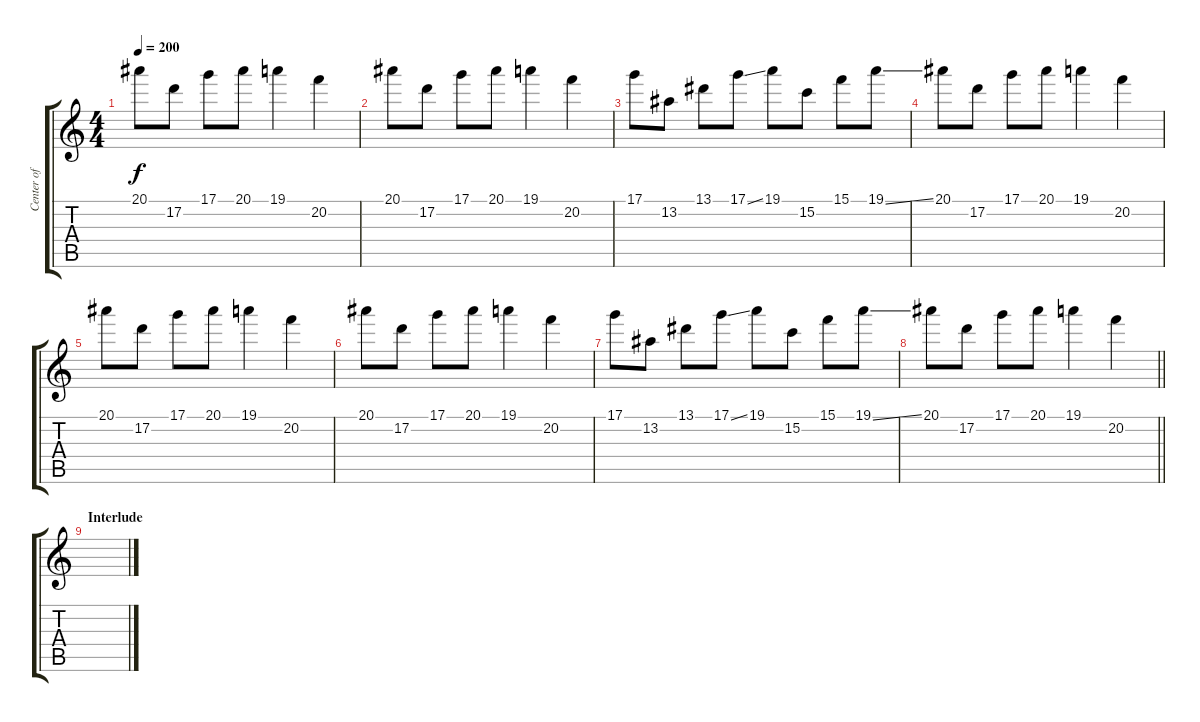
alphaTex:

\track ("Center of 3" "Center of ") {instrument distortionguitar}
\staff {score tabs}
\tuning (D4 A3 F3 C3 G2 D2) {hide}
\ts (4 4)
\tempo 200
\clef g2
\ks c
20.1.8{dy f} 17.2.8 17.1.8 20.1.8 19.1.4 20.2.4 |
20.1.8 17.2.8 17.1.8 20.1.8 19.1.4 20.2.4 |
17.1.8 13.2.8 13.1.8 17.1{ss}.8 19.1.8 15.2.8 15.1.8 19.1{ss}.8 |
20.1.8 17.2.8 17.1.8 20.1.8 19.1.4 20.2.4 |
20.1.8 17.2.8 17.1.8 20.1.8 19.1.4 20.2.4 |
20.1.8 17.2.8 17.1.8 20.1.8 19.1.4 20.2.4 |
17.1.8 13.2.8 13.1.8 17.1{ss}.8 19.1.8 15.2.8 15.1.8 19.1{ss}.8 |
\barLineRight lightlight
20.1.8 17.2.8 17.1.8 20.1.8 19.1.4 20.2.4 |
\section ("" "Interlude")
